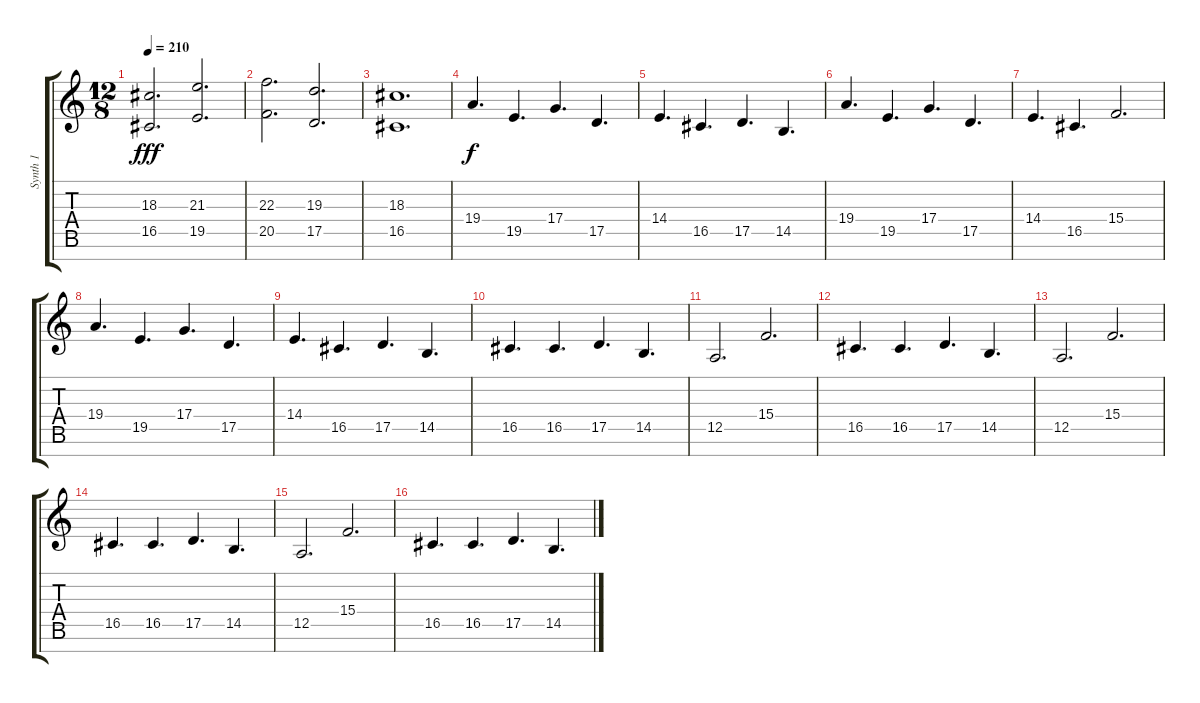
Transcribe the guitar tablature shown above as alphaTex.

\track ("Synth 1" "Synth 1") {instrument synthstrings1}
\staff {score tabs}
\tuning (E4 B3 G3 D3 A2 E2 B1) {hide}
\ts (12 8)
\tempo 210
\clef g2
\ks c
(18.3 16.5).2{d dy fff} (21.3 19.5).2{d} |
(22.3 20.5).2{d} (19.3 17.5).2{d} |
(18.3 16.5).1{d} |
19.4.4{d dy f} 19.5.4{d} 17.4.4{d} 17.5.4{d} |
14.4.4{d} 16.5.4{d} 17.5.4{d} 14.5.4{d} |
19.4.4{d} 19.5.4{d} 17.4.4{d} 17.5.4{d} |
14.4.4{d} 16.5.4{d} 15.4.2{d} |
19.4.4{d} 19.5.4{d} 17.4.4{d} 17.5.4{d} |
14.4.4{d} 16.5.4{d} 17.5.4{d} 14.5.4{d} |
16.5.4{d} 16.5.4{d} 17.5.4{d} 14.5.4{d} |
12.5.2{d} 15.4.2{d} |
16.5.4{d} 16.5.4{d} 17.5.4{d} 14.5.4{d} |
12.5.2{d} 15.4.2{d} |
16.5.4{d} 16.5.4{d} 17.5.4{d} 14.5.4{d} |
12.5.2{d} 15.4.2{d} |
16.5.4{d} 16.5.4{d} 17.5.4{d} 14.5.4{d}
